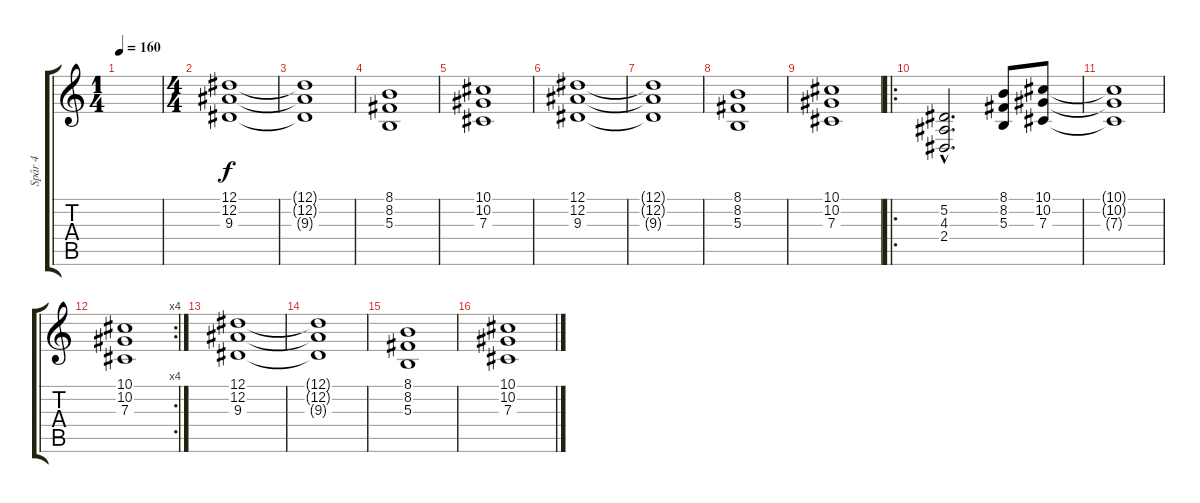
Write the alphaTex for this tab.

\track ("Spår 4" "Spår 4") {instrument stringensemble2}
\staff {score tabs}
\tuning (Eb4 Bb3 Gb3 Db3 Ab2 Eb2) {hide}
\ts (1 4)
\tempo 160
\clef g2
\ks c
|
\ts (4 4)
(12.1 12.2 9.3).1 |
(12.1{t} 12.2{t} 9.3{t}).1 |
(8.1 8.2 5.3).1 |
(10.1 10.2 7.3).1 |
(12.1 12.2 9.3).1 |
(12.1{t} 12.2{t} 9.3{t}).1 |
(8.1 8.2 5.3).1 |
(10.1 10.2 7.3).1 |
\ro
(5.2{hac} 4.3{hac} 2.4{hac}).2{d} (8.1 8.2 5.3).8{volume 13} (10.1 10.2 7.3).8 |
(10.1{t} 10.2{t} 7.3{t}).1 |
\rc 4
(10.1 10.2 7.3).1 |
(12.1 12.2 9.3).1{volume 9} |
(12.1{t} 12.2{t} 9.3{t}).1 |
(8.1 8.2 5.3).1 |
(10.1 10.2 7.3).1
